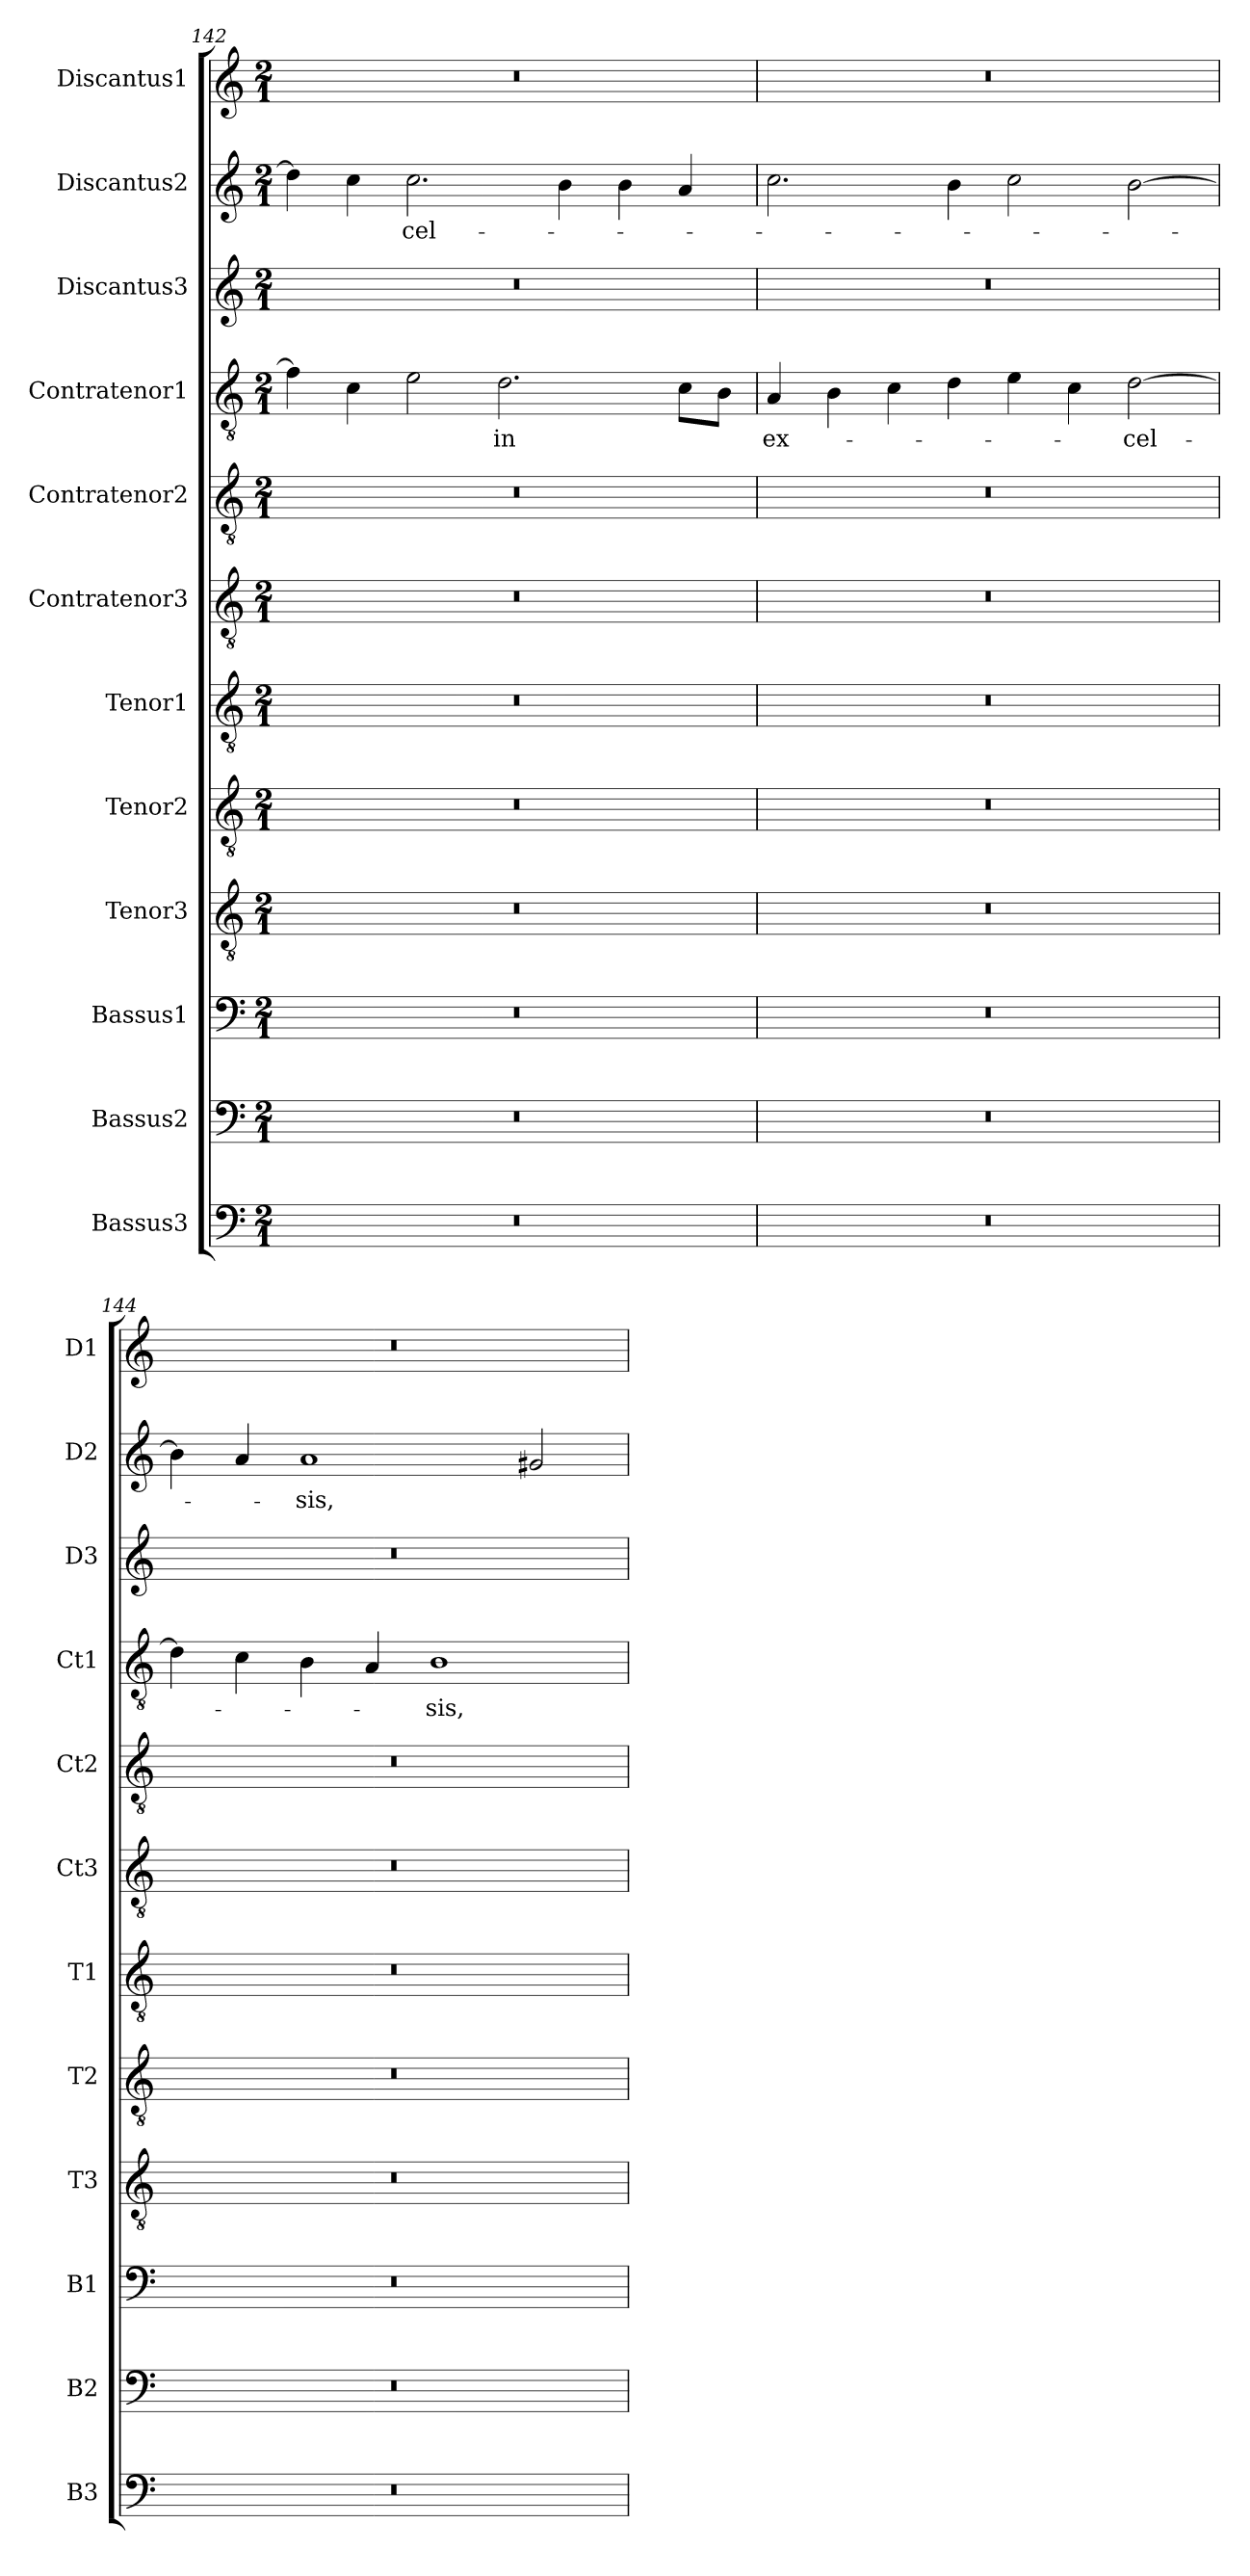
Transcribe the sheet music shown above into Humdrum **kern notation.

**kern	**kern	**kern	**kern	**kern	**kern	**kern	**kern	**kern	**text	**kern	**kern	**text	**kern
*part12	*part11	*part10	*part9	*part8	*part7	*part6	*part5	*part4	*part4	*part3	*part2	*part2	*part1
*staff12	*staff11	*staff10	*staff9	*staff8	*staff7	*staff6	*staff5	*staff4	*staff4	*staff3	*staff2	*staff2	*staff1
*I"Bassus3	*I"Bassus2	*I"Bassus1	*I"Tenor3	*I"Tenor2	*I"Tenor1	*I"Contratenor3	*I"Contratenor2	*I"Contratenor1	*	*I"Discantus3	*I"Discantus2	*	*I"Discantus1
*I'B3	*I'B2	*I'B1	*I'T3	*I'T2	*I'T1	*I'Ct3	*I'Ct2	*I'Ct1	*	*I'D3	*I'D2	*	*I'D1
*clefF4	*clefF4	*clefF4	*clefGv2	*clefGv2	*clefGv2	*clefGv2	*clefGv2	*clefGv2	*	*clefG2	*clefG2	*	*clefG2
*k[]	*k[]	*k[]	*k[]	*k[]	*k[]	*k[]	*k[]	*k[]	*	*k[]	*k[]	*	*k[]
*M2/1	*M2/1	*M2/1	*M2/1	*M2/1	*M2/1	*M2/1	*M2/1	*M2/1	*	*M2/1	*M2/1	*	*M2/1
=142	=142	=142	=142	=142	=142	=142	=142	=142	=142	=142	=142	=142	=142
0r	0r	0r	0r	0r	0r	0r	0r	4f\]	.	0r	4dd\]	.	0r
.	.	.	.	.	.	.	.	4c\	.	.	4cc\	.	.
.	.	.	.	.	.	.	.	2e\	.	.	2.cc\	-cel-	.
.	.	.	.	.	.	.	.	2.d\	in	.	.	.	.
.	.	.	.	.	.	.	.	.	.	.	4b\	.	.
.	.	.	.	.	.	.	.	.	.	.	4b\	.	.
.	.	.	.	.	.	.	.	8c\L	.	.	4a/	.	.
.	.	.	.	.	.	.	.	8B\J	.	.	.	.	.
=143	=143	=143	=143	=143	=143	=143	=143	=143	=143	=143	=143	=143	=143
0r	0r	0r	0r	0r	0r	0r	0r	4A/	ex-	0r	2.cc\	.	0r
.	.	.	.	.	.	.	.	4B\	.	.	.	.	.
.	.	.	.	.	.	.	.	4c\	.	.	.	.	.
.	.	.	.	.	.	.	.	4d\	.	.	4b\	.	.
.	.	.	.	.	.	.	.	4e\	.	.	2cc\	.	.
.	.	.	.	.	.	.	.	4c\	.	.	.	.	.
.	.	.	.	.	.	.	.	[2d\	-cel-	.	[2b\	.	.
=144	=144	=144	=144	=144	=144	=144	=144	=144	=144	=144	=144	=144	=144
0r	0r	0r	0r	0r	0r	0r	0r	4d\]	.	0r	4b\]	.	0r
.	.	.	.	.	.	.	.	4c\	.	.	4a/	.	.
.	.	.	.	.	.	.	.	4B\	.	.	1a/	-sis,	.
.	.	.	.	.	.	.	.	4A/	.	.	.	.	.
.	.	.	.	.	.	.	.	1B\	-sis,	.	.	.	.
.	.	.	.	.	.	.	.	.	.	.	2g#X/	.	.
=	=	=	=	=	=	=	=	=	=	=	=	=	=
*-	*-	*-	*-	*-	*-	*-	*-	*-	*-	*-	*-	*-	*-
